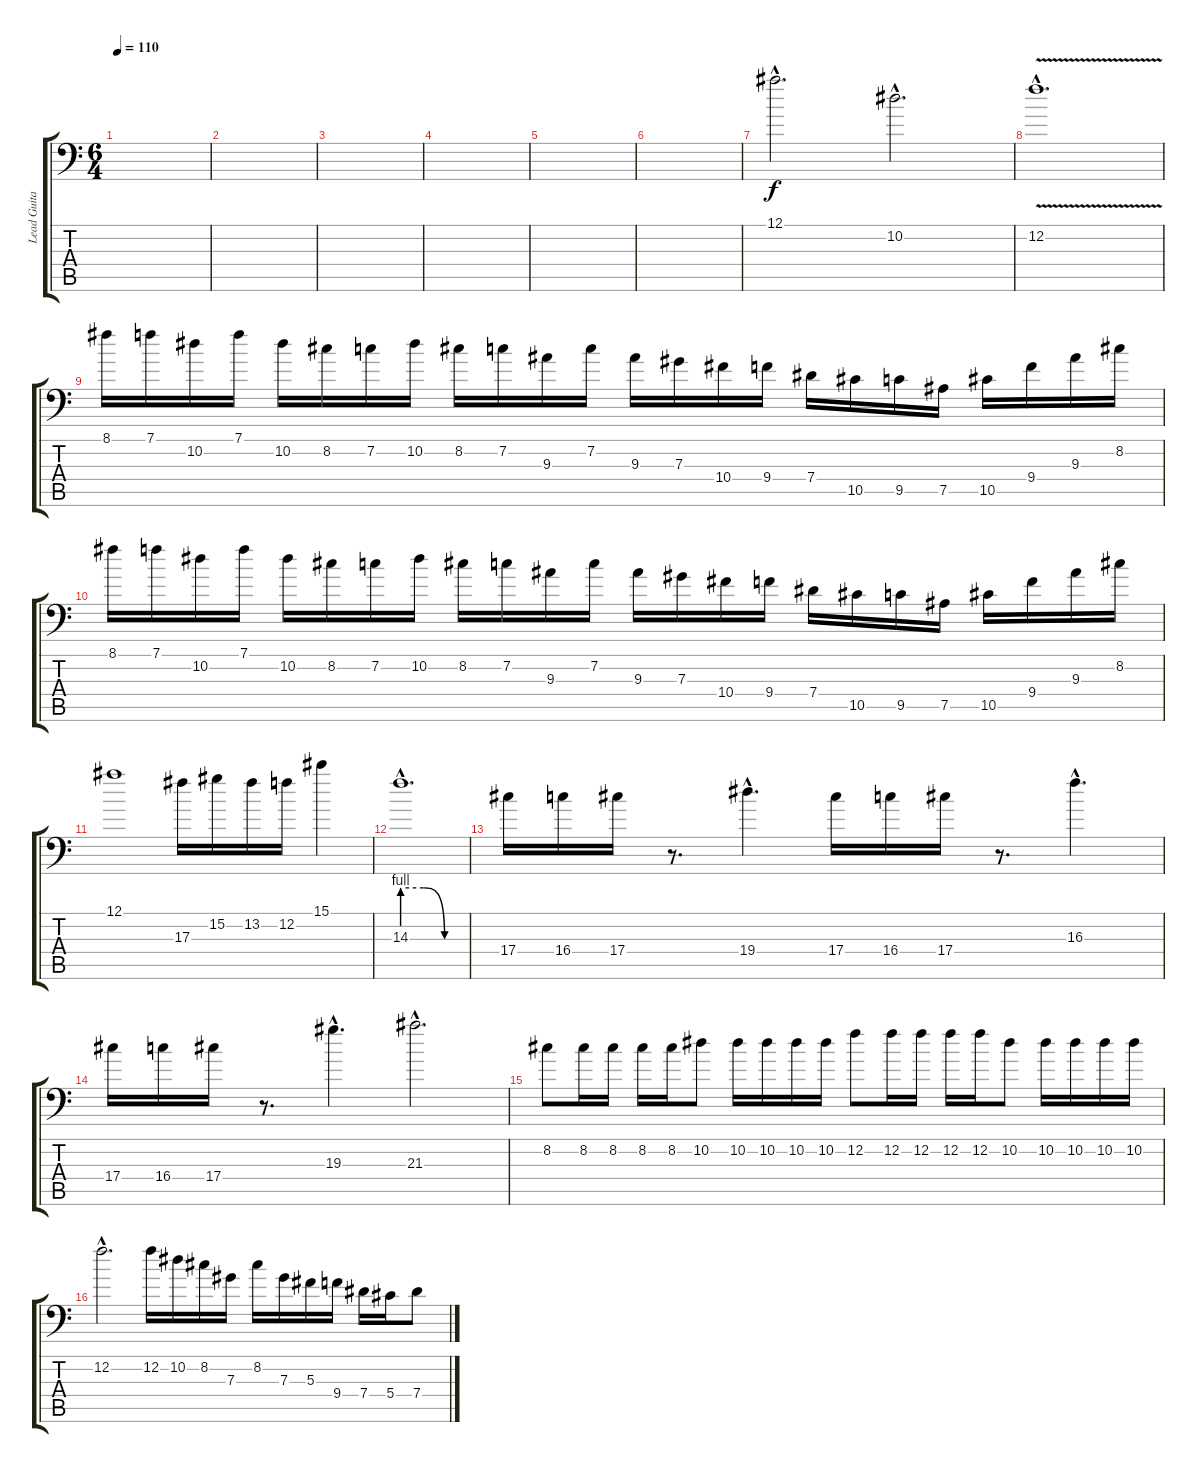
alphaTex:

\track ("Lead Guitar I" "Lead Guita") {instrument distortionguitar}
\staff {score tabs}
\tuning (Bb3 F3 Db3 Ab2 Eb2 Bb1) {hide}
\ts (6 4)
\tempo 110
\clef f4
\ks c
|
|
|
|
|
|
12.1{hac}.2{d} 10.2{hac}.2{d} |
12.2{v hac}.1{d} |
8.1.16 7.1.16 10.2.16 7.1.16 10.2.16 8.2.16 7.2.16 10.2.16 8.2.16 7.2.16 9.3.16 7.2.16 9.3.16 7.3.16 10.4.16 9.4.16 7.4.16 10.5.16 9.5.16 7.5.16 10.5.16 9.4.16 9.3.16 8.2.16 |
8.1.16 7.1.16 10.2.16 7.1.16 10.2.16 8.2.16 7.2.16 10.2.16 8.2.16 7.2.16 9.3.16 7.2.16 9.3.16 7.3.16 10.4.16 9.4.16 7.4.16 10.5.16 9.5.16 7.5.16 10.5.16 9.4.16 9.3.16 8.2.16 |
12.1.1 17.3.16 15.2.16 13.2.16 12.2.16 15.1.4 |
14.3{be (custom 0 4 20 4 40 0 60 0) hac}.1{d} |
17.4.16 16.4.16 17.4.16 r.8{d} 19.4{hac}.4{d} 17.4.16 16.4.16 17.4.16 r.8{d} 16.3{hac}.4{d} |
17.4.16 16.4.16 17.4.16 r.8{d} 19.3{hac}.4{d} 21.3{hac}.2{d} |
8.2.8 8.2.16 8.2.16 8.2.16 8.2.16 10.2.8 10.2.16 10.2.16 10.2.16 10.2.16 12.2.8 12.2.16 12.2.16 12.2.16 12.2.16 10.2.8 10.2.16 10.2.16 10.2.16 10.2.16 |
12.2{hac}.2{d} 12.2.16 10.2.16 8.2.16 7.3.16 8.2.16 7.3.16 5.3.16 9.4.16 7.4.16 5.4.16 7.4.8
